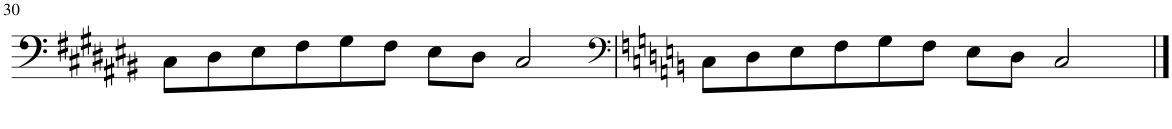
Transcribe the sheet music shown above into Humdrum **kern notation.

**kern
*part1
*staff1
*I"Piano
*I'Pno.
!!LO:PB:g=z
*clefF4
*k[f#c#g#d#a#e#b#]
*M6/4
=30
8C#\L
8D#\
8E#\
8F#\
8G#\
8F#\J
8E#\L
8D#\J
2C#/
=31
*clefF4
*k[]
8C\L
8D\
8E\
8F\
8G\
8F\J
8E\L
8D\J
2C/
==
*-
